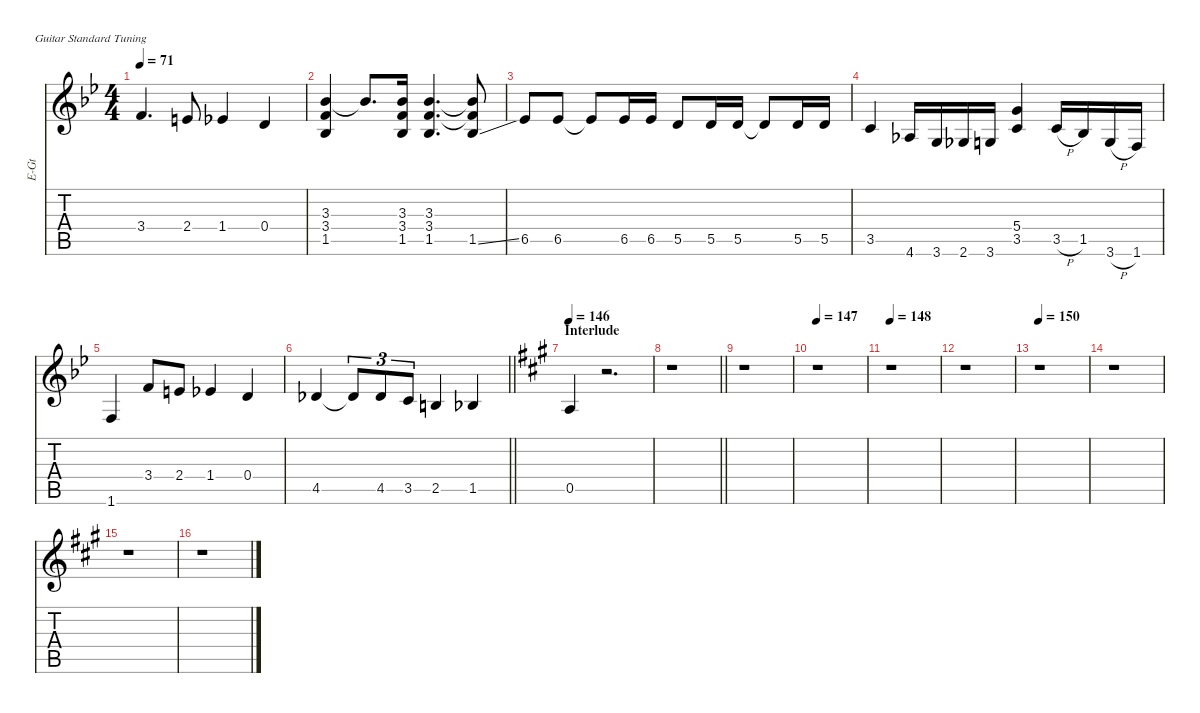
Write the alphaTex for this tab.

\defaultSystemsLayout 8
\hideDynamics
\bracketExtendMode nobrackets
\otherSystemsTrackNameOrientation horizontal
\track ("Gtr 2" "E-Gt") {defaultSystemsLayout 8 instrument distortionguitar}
\staff {score tabs}
\tuning (E4 B3 G3 D3 A2 E2)
\ts (4 4)
\tempo 71
\clef g2
\ks gminor
3.4{acc forcenatural}.4{d dy f beam Up} 2.4{acc forcenatural}.8{beam Up} 1.4{acc b}.4{beam Up} 0.4{acc forcenatural}.4{beam Up} |
(3.3{acc b} 3.4{acc forcenatural} 1.5{acc b}).4{beam Up} 3.3{t acc b}.8{d beam Up} (3.3{acc b} 3.4{acc forcenatural} 1.5{acc b}).16{beam Up} (3.3{acc b} 3.4{acc forcenatural} 1.5{acc b}).4{d beam Up} (3.3{t acc b} 3.4{t acc forcenatural} 1.5{ss acc b}).8{beam Up} |
6.5{acc b}.8{beam Up} 6.5{acc b}.8{beam Up} 6.5{t acc b}.8{beam Up} 6.5{acc b}.16{beam Up} 6.5{acc b}.16{beam Up} 5.5{acc forcenatural}.8{beam Up} 5.5{acc forcenatural}.16{beam Up} 5.5{acc forcenatural}.16{beam Up} 5.5{t acc forcenatural}.8{beam Up} 5.5{acc forcenatural}.16{beam Up} 5.5{acc forcenatural}.16{beam Up} |
3.5{acc forcenatural}.4{beam Up} 4.6{acc b}.16{beam Up} 3.6{acc forcenatural}.16{beam Up} 2.6{acc b}.16{beam Up} 3.6{acc forcenatural}.16{beam Up} (5.4{acc forcenatural} 3.5{acc forcenatural}).4{beam Up} 3.5{h acc forcenatural}.16{beam Up} 1.5{acc b}.16{beam Up} 3.6{h acc forcenatural}.16{beam Up} 1.6{acc forcenatural}.16{beam Up} |
1.6{acc forcenatural}.4{beam Up} 3.4{acc forcenatural}.8{beam Up} 2.4{acc forcenatural}.8{beam Up} 1.4{acc b}.4{beam Up} 0.4{acc forcenatural}.4{beam Up} |
\barLineRight lightlight
4.5{acc b}.4{beam Up} 4.5{t acc b}.8{tu (3 2) beam Up} 4.5{acc b}.8{tu (3 2) beam Up} 3.5{acc forcenatural}.8{tu (3 2) beam Up} 2.5{acc forcenatural}.4{beam Up} 1.5{acc b}.4{beam Up} |
\section ("" "Interlude")
\tempo 146
\ks a
0.5{acc forcenatural}.4{beam Up} r.2{d beam Up} |
\barLineRight lightlight
r.1{beam Down} |
r.1{beam Down} |
\tempo 147
r.1{beam Down} |
\tempo 148
r.1{beam Down} |
r.1{beam Down} |
\tempo 150
r.1{beam Down} |
r.1{beam Down} |
r.1{beam Down} |
r.1{beam Down}
